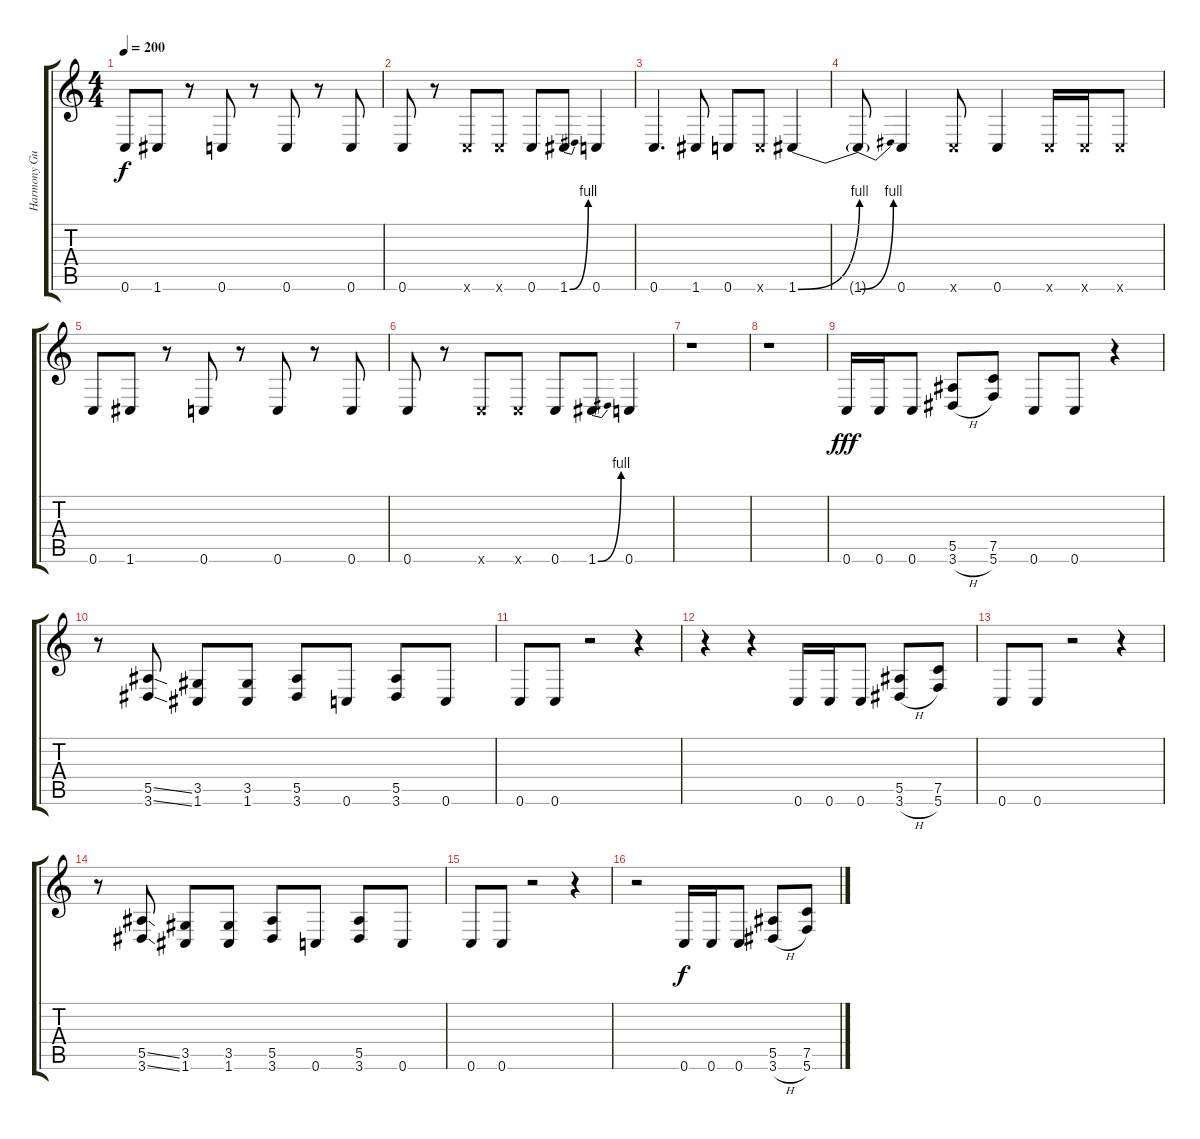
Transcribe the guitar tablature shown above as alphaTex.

\track ("Harmony Guitar" "Harmony Gu") {instrument distortionguitar}
\staff {score tabs}
\tuning (C4 G3 Eb3 Bb2 F2 C2) {hide}
\ts (4 4)
\tempo 200
\clef g2
\ks c
0.6.8{dy f} 1.6.8 r.8 0.6.8 r.8 0.6.8 r.8 0.6.8 |
0.6.8 r.8 0.6{x}.8 0.6{x}.8 0.6.8 1.6{be (bend 0 0 60 4)}.8 0.6.4 |
0.6.4{d} 1.6.8 0.6.8 0.6{x}.8 1.6{be (bend 0 0 60 4)}.4 |
1.6{be (bend 0 0 60 4) t}.8 0.6.4 0.6{x}.8 0.6.4 0.6{x}.16 0.6{x}.16 0.6{x}.8 |
0.6.8 1.6.8 r.8 0.6.8 r.8 0.6.8 r.8 0.6.8 |
0.6.8 r.8 0.6{x}.8 0.6{x}.8 0.6.8 1.6{be (bend 0 0 60 4)}.8 0.6.4 |
r.1 |
r.1 |
0.6.16{dy fff} 0.6.16 0.6.8 (5.5 3.6{h}).8 (7.5 5.6).8 0.6.8 0.6.8 r.4 |
r.8 (5.5{ss} 3.6{ss}).8 (3.5 1.6).8 (3.5 1.6).8 (5.5 3.6).8 0.6.8 (5.5 3.6).8 0.6.8 |
0.6.8 0.6.8 r.2 r.4 |
r.4 r.4 0.6.16 0.6.16 0.6.8 (5.5 3.6{h}).8 (7.5 5.6).8 |
0.6.8 0.6.8 r.2 r.4 |
r.8 (5.5{ss} 3.6{ss}).8 (3.5 1.6).8 (3.5 1.6).8 (5.5 3.6).8 0.6.8 (5.5 3.6).8 0.6.8 |
0.6.8 0.6.8 r.2 r.4 |
r.2 0.6.16{dy f} 0.6.16 0.6.8 (5.5 3.6{h}).8 (7.5 5.6).8
